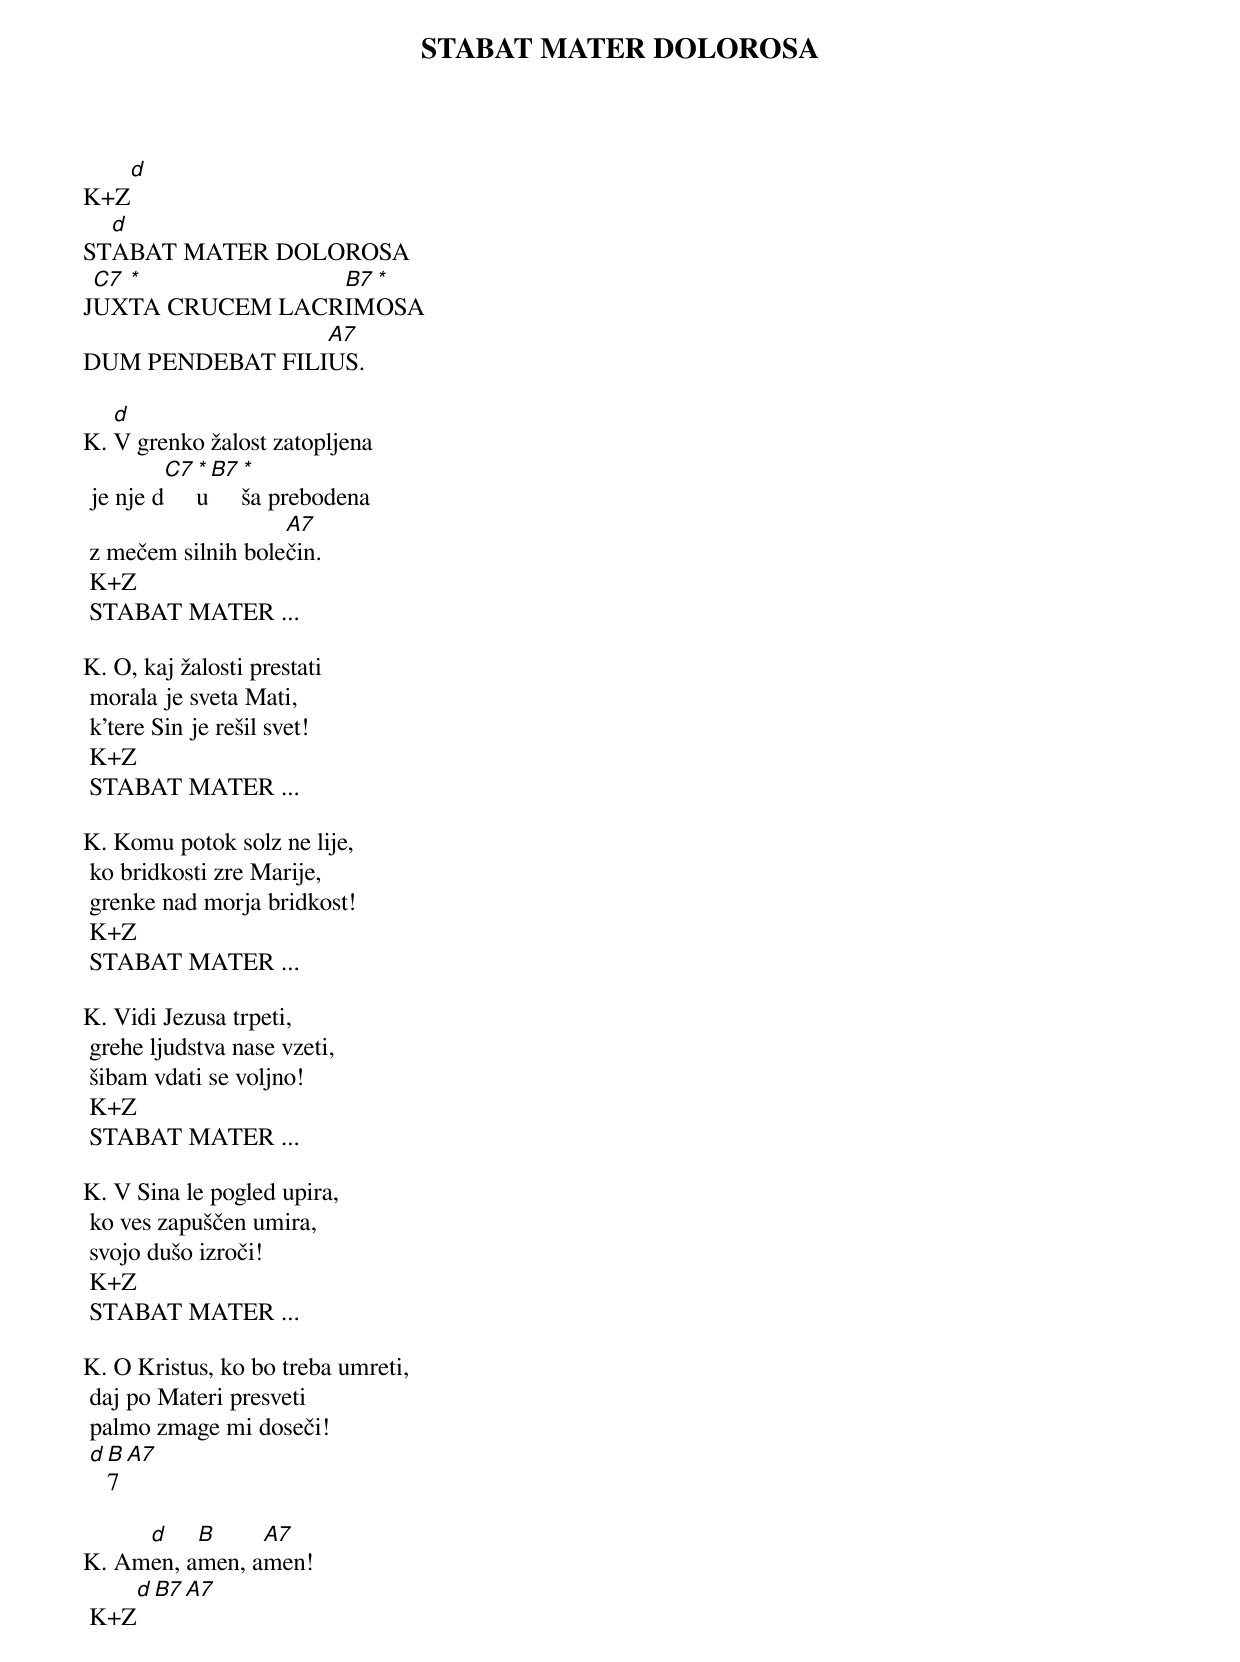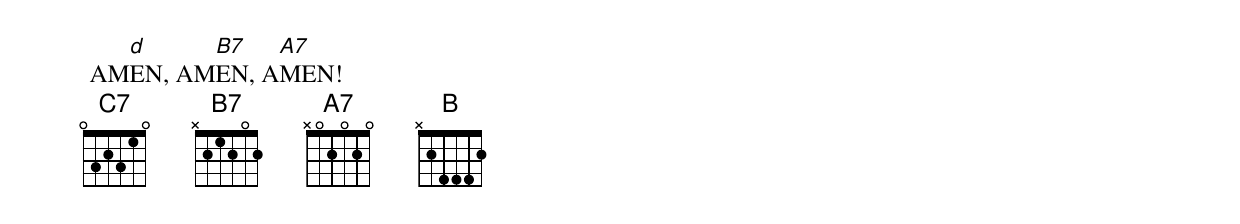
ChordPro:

{title: STABAT MATER DOLOROSA}

K+Z[d]
ST[d]ABAT MATER DOLOROSA
J[C7]UX[*]TA CRUCEM LACR[B7]IM[*]OSA
DUM PENDEBAT FILI[A7]US.

K.	[d]V grenko žalost zatopljena
	je nje d[C7][*]u[B7][*]ša prebodena
	z mečem silnih bole[A7]čin.
	K+Z
	STABAT MATER ...

K.	O, kaj žalosti prestati
	morala je sveta Mati,
	k’tere Sin je rešil svet!
	K+Z
	STABAT MATER ...

K.	Komu potok solz ne lije,
	ko bridkosti zre Marije,
	grenke nad morja bridkost!
	K+Z
	STABAT MATER ...

K.	Vidi Jezusa trpeti,
	grehe ljudstva nase vzeti,
	šibam vdati se voljno!
	K+Z
	STABAT MATER ...

K.	V Sina le pogled upira,
	ko ves zapuščen umira,
	svojo dušo izroči!
	K+Z
	STABAT MATER ...

K.	O Kristus, ko bo treba umreti,
	daj po Materi presveti
	palmo zmage mi doseči!
	[d][B]7[A7]

K.	Am[d]en, a[B]men, a[A7]men!
	K+Z[d][B7][A7]
	AM[d]EN, AM[B7]EN, A[A7]MEN!
